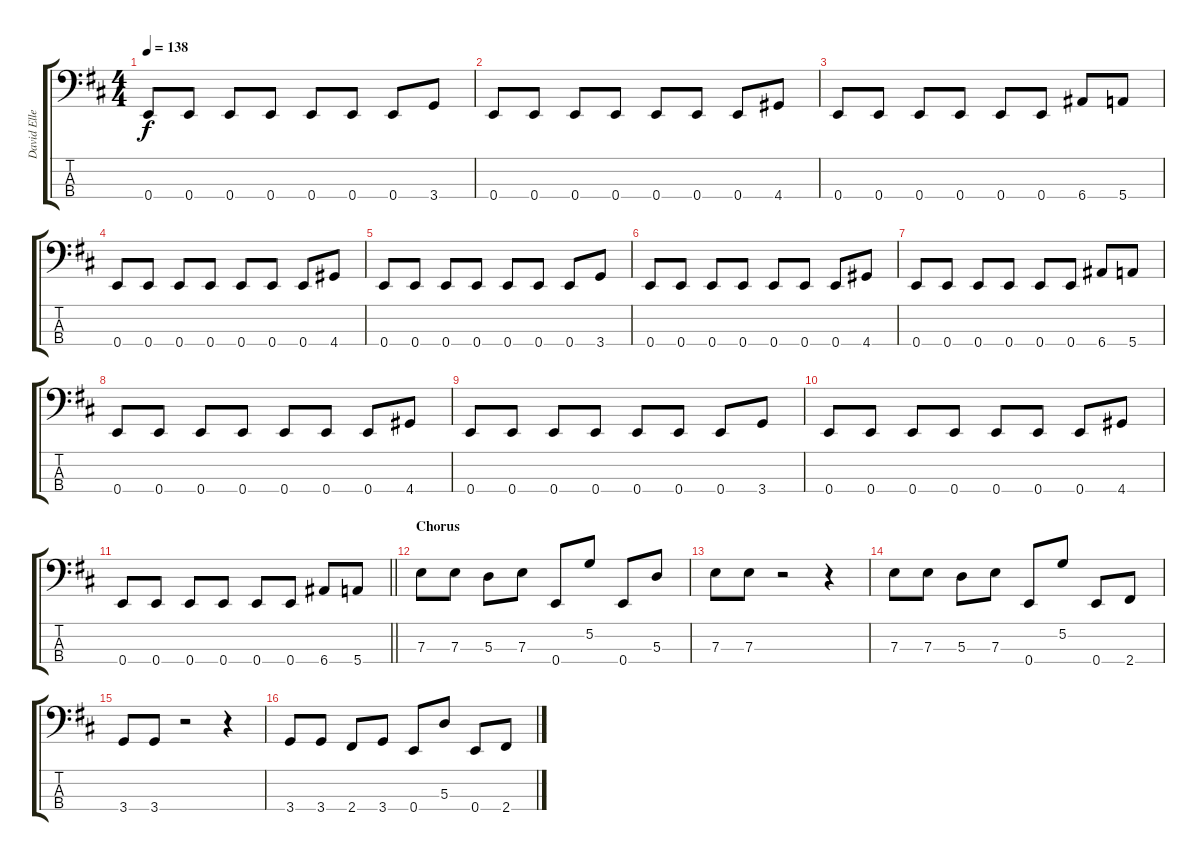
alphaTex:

\track ("David Ellefson" "David Elle") {instrument electricbasspick}
\staff {score tabs}
\tuning (G2 D2 A1 E1) {hide}
\ts (4 4)
\tempo 138
\clef f4
\ks d
0.4.8{dy f} 0.4.8 0.4.8 0.4.8 0.4.8 0.4.8 0.4.8 3.4.8 |
0.4.8 0.4.8 0.4.8 0.4.8 0.4.8 0.4.8 0.4.8 4.4.8 |
0.4.8 0.4.8 0.4.8 0.4.8 0.4.8 0.4.8 6.4.8 5.4.8 |
0.4.8 0.4.8 0.4.8 0.4.8 0.4.8 0.4.8 0.4.8 4.4.8 |
0.4.8 0.4.8 0.4.8 0.4.8 0.4.8 0.4.8 0.4.8 3.4.8 |
0.4.8 0.4.8 0.4.8 0.4.8 0.4.8 0.4.8 0.4.8 4.4.8 |
0.4.8 0.4.8 0.4.8 0.4.8 0.4.8 0.4.8 6.4.8 5.4.8 |
0.4.8 0.4.8 0.4.8 0.4.8 0.4.8 0.4.8 0.4.8 4.4.8 |
0.4.8 0.4.8 0.4.8 0.4.8 0.4.8 0.4.8 0.4.8 3.4.8 |
0.4.8 0.4.8 0.4.8 0.4.8 0.4.8 0.4.8 0.4.8 4.4.8 |
\barLineRight lightlight
0.4.8 0.4.8 0.4.8 0.4.8 0.4.8 0.4.8 6.4.8 5.4.8 |
\section ("" "Chorus")
7.3.8 7.3.8 5.3.8 7.3.8 0.4.8 5.2.8 0.4.8 5.3.8 |
7.3.8 7.3.8 r.2 r.4 |
7.3.8 7.3.8 5.3.8 7.3.8 0.4.8 5.2.8 0.4.8 2.4.8 |
3.4.8 3.4.8 r.2 r.4 |
3.4.8 3.4.8 2.4.8 3.4.8 0.4.8 5.3.8 0.4.8 2.4.8
